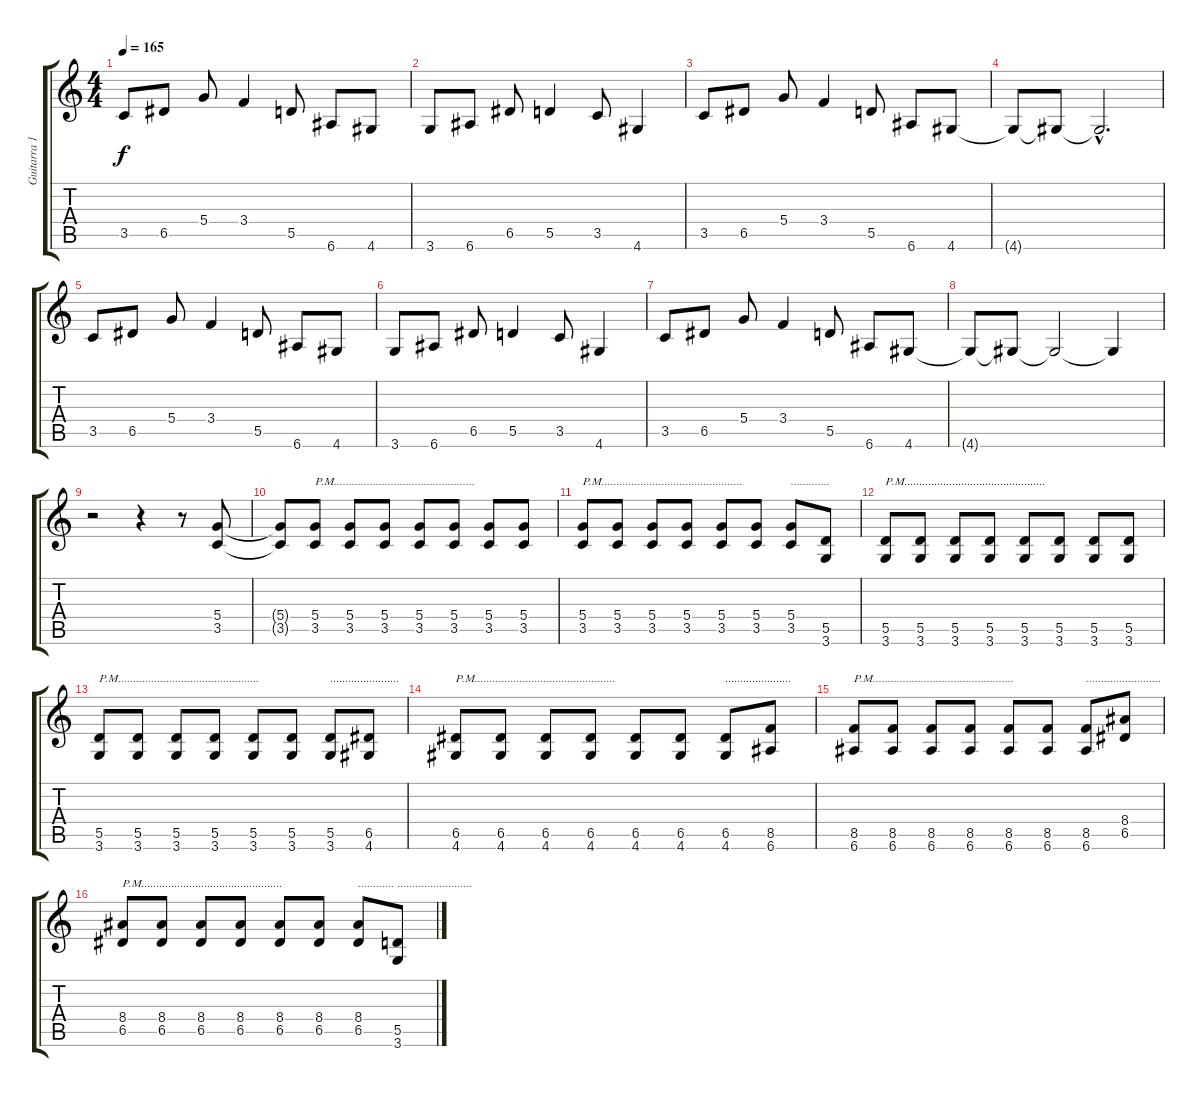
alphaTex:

\track ("Guitarra 1" "Guitarra 1") {instrument distortionguitar}
\staff {score tabs}
\tuning (E4 B3 G3 D3 A2 E2) {hide}
\ts (4 4)
\tempo 165
\clef g2
\ks c
3.5.8{dy f instrument distortionguitar} 6.5.8 5.4.8 3.4.4 5.5.8 6.6.8 4.6.8 |
3.6.8 6.6.8 6.5.8 5.5.4 3.5.8 4.6.4 |
3.5.8 6.5.8 5.4.8 3.4.4 5.5.8 6.6.8 4.6.8 |
4.6{t}.8 4.6{t}.8 4.6{hac t}.2{d} |
3.5.8 6.5.8 5.4.8 3.4.4 5.5.8 6.6.8 4.6.8 |
3.6.8 6.6.8 6.5.8 5.5.4 3.5.8 4.6.4 |
3.5.8 6.5.8 5.4.8 3.4.4 5.5.8 6.6.8 4.6.8 |
4.6{t}.8 4.6{t}.8 4.6{t}.2 4.6{t}.4 |
r.2 r.4 r.8 (5.4 3.5).8 |
(5.4{t} 3.5{t}).8 (5.4 3.5).8{txt "P.M..............................................."} (5.4 3.5).8 (5.4 3.5).8 (5.4 3.5).8 (5.4 3.5).8 (5.4 3.5).8 (5.4 3.5).8 |
(5.4 3.5).8{txt "P.M..............................................."} (5.4 3.5).8 (5.4 3.5).8 (5.4 3.5).8 (5.4 3.5).8 (5.4 3.5).8 (5.4 3.5).8{txt "............."} (5.5 3.6).8 |
(5.5 3.6).8{txt "P.M..............................................."} (5.5 3.6).8 (5.5 3.6).8 (5.5 3.6).8 (5.5 3.6).8 (5.5 3.6).8 (5.5 3.6).8 (5.5 3.6).8 |
(5.5 3.6).8{txt "P.M..............................................."} (5.5 3.6).8 (5.5 3.6).8 (5.5 3.6).8 (5.5 3.6).8 (5.5 3.6).8 (5.5 3.6).8{txt "......................."} (6.5 4.6).8 |
(6.5 4.6).8{txt "P.M..............................................."} (6.5 4.6).8 (6.5 4.6).8 (6.5 4.6).8 (6.5 4.6).8 (6.5 4.6).8 (6.5 4.6).8{txt "......................"} (8.5 6.6).8 |
(8.5 6.6).8{txt "P.M..............................................."} (8.5 6.6).8 (8.5 6.6).8 (8.5 6.6).8 (8.5 6.6).8 (8.5 6.6).8 (8.5 6.6).8{txt "........................."} (8.4 6.5).8 |
(8.4 6.5).8{txt "P.M..............................................."} (8.4 6.5).8 (8.4 6.5).8 (8.4 6.5).8 (8.4 6.5).8 (8.4 6.5).8 (8.4 6.5).8{txt "............"} (5.5 3.6).8{txt "........................."}
